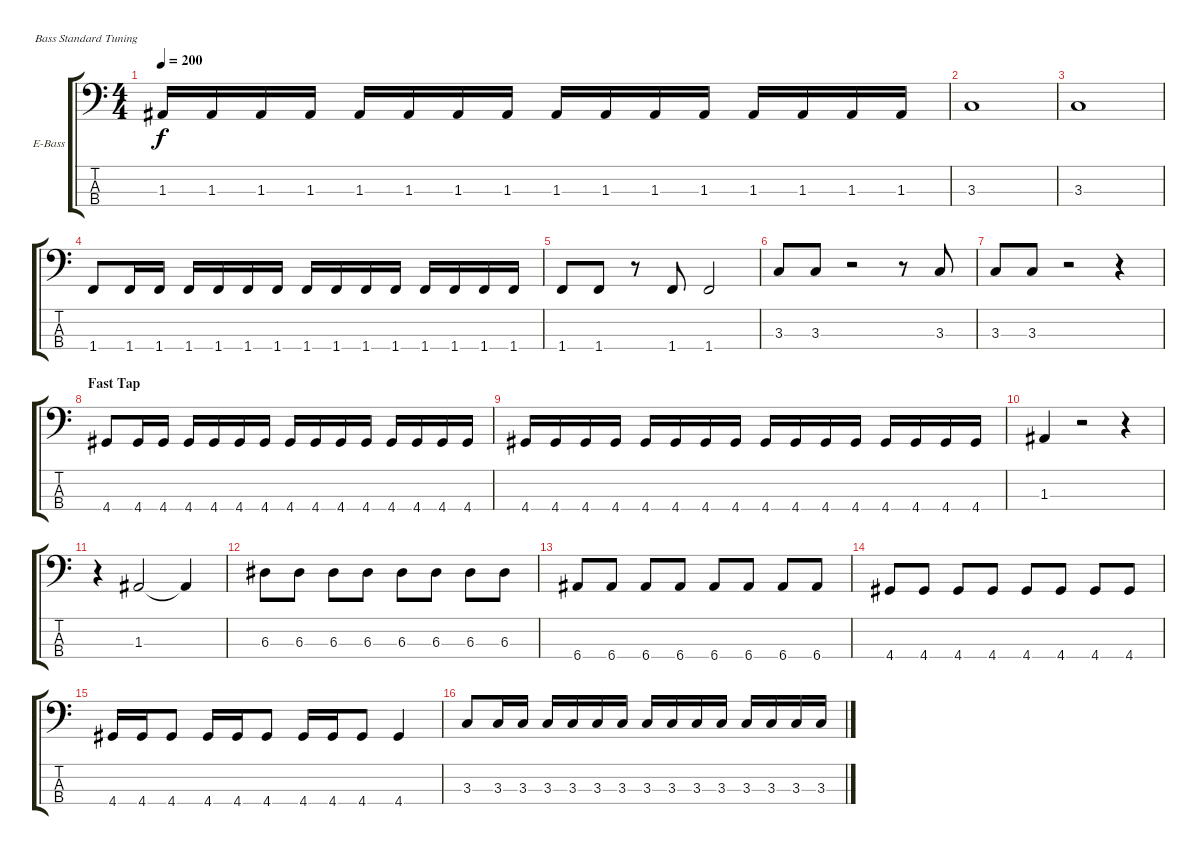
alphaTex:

\bracketExtendMode groupsimilarinstruments
\firstSystemTrackNameOrientation horizontal
\otherSystemsTrackNameOrientation horizontal
\track ("Bass" "E-Bass") {instrument electricbassfinger}
\staff {score tabs}
\tuning (G2 D2 A1 E1)
\ts (4 4)
\tempo 200
\clef f4
\ks aminor
1.3.16{dy f} 1.3.16 1.3.16 1.3.16 1.3.16 1.3.16 1.3.16 1.3.16 1.3.16 1.3.16 1.3.16 1.3.16 1.3.16 1.3.16 1.3.16 1.3.16 |
3.3.1 |
3.3.1 |
1.4.8 1.4.16 1.4.16 1.4.16 1.4.16 1.4.16 1.4.16 1.4.16 1.4.16 1.4.16 1.4.16 1.4.16 1.4.16 1.4.16 1.4.16 |
1.4.8 1.4.8 r.8 1.4.8 1.4.2 |
3.3.8 3.3.8 r.2 r.8 3.3.8 |
3.3.8 3.3.8 r.2 r.4 |
\section ("" "Fast Tap")
4.4.8 4.4.16 4.4.16 4.4.16 4.4.16 4.4.16 4.4.16 4.4.16 4.4.16 4.4.16 4.4.16 4.4.16 4.4.16 4.4.16 4.4.16 |
4.4.16 4.4.16 4.4.16 4.4.16 4.4.16 4.4.16 4.4.16 4.4.16 4.4.16 4.4.16 4.4.16 4.4.16 4.4.16 4.4.16 4.4.16 4.4.16 |
1.3.4 r.2 r.4 |
r.4 1.3.2 1.3{t}.4 |
\section ("" "")
6.3.8 6.3.8 6.3.8 6.3.8 6.3.8 6.3.8 6.3.8 6.3.8 |
6.4.8 6.4.8 6.4.8 6.4.8 6.4.8 6.4.8 6.4.8 6.4.8 |
4.4.8 4.4.8 4.4.8 4.4.8 4.4.8 4.4.8 4.4.8 4.4.8 |
4.4.16 4.4.16 4.4.8 4.4.16 4.4.16 4.4.8 4.4.16 4.4.16 4.4.8 4.4.4 |
3.3.8 3.3.16 3.3.16 3.3.16 3.3.16 3.3.16 3.3.16 3.3.16 3.3.16 3.3.16 3.3.16 3.3.16 3.3.16 3.3.16 3.3.16
